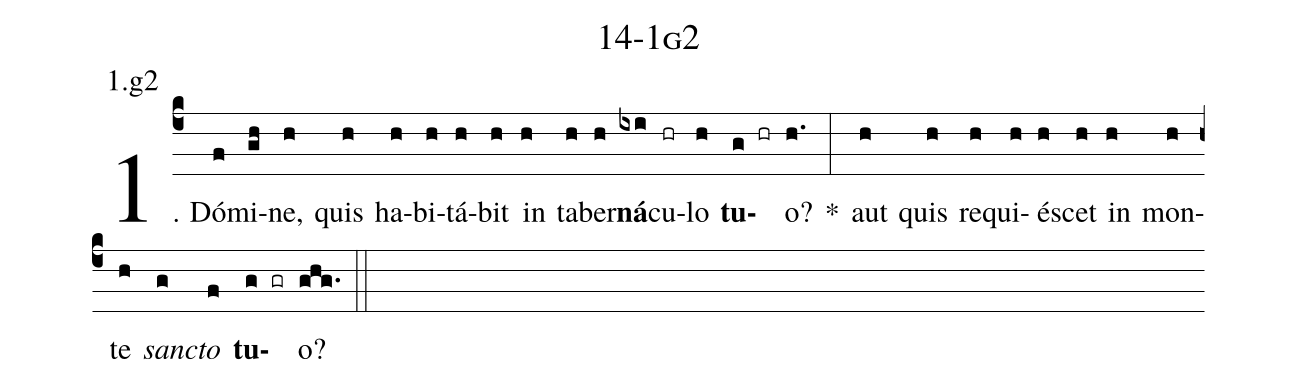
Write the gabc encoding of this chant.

name: 14-1g2;
annotation: 1.g2;
%%
(c4)1. Dó(f)mi(gh)ne,(h) quis(h) ha(h)bi(h)tá(h)bit(h) in(h) ta(h)ber(h)<b>ná</b>(ixi)cu(hr)lo(h) <b>tu</b>(g hr)o?(h.) *(:) aut(h) quis(h) re(h)qui(h)é(h)scet(h) in(h) mon(h)te(h) <i>sanc</i>(g)<i>to</i>(f) <b>tu</b>(g gr)o?(ghg.) (::)
